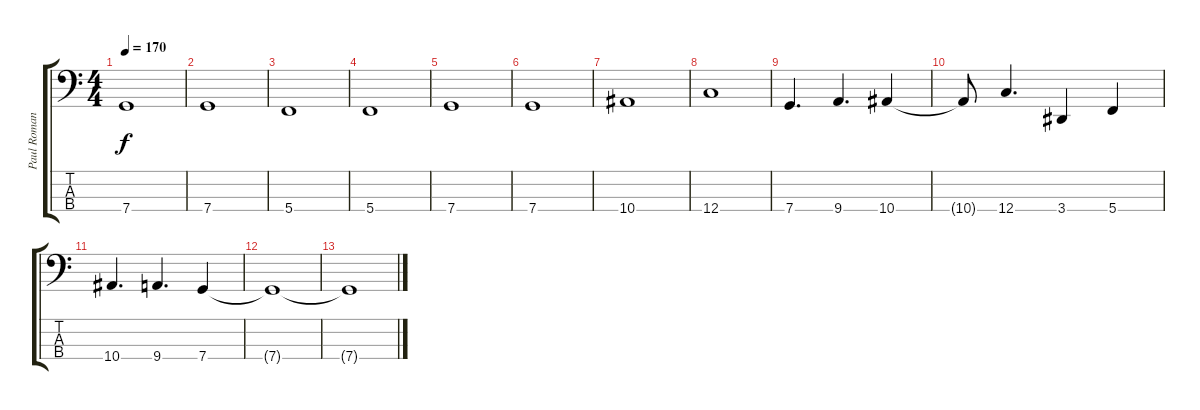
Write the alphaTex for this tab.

\track ("Paul Romanko" "Paul Roman") {instrument electricbasspick}
\staff {score tabs}
\tuning (F2 C2 G1 C1) {hide}
\ts (4 4)
\tempo 170
\clef f4
\ks c
7.4.1{dy f} |
7.4.1 |
5.4.1 |
5.4.1 |
7.4.1 |
7.4.1 |
10.4.1 |
12.4.1 |
7.4.4{d} 9.4.4{d} 10.4.4 |
10.4{t}.8 12.4.4{d} 3.4.4 5.4.4 |
10.4.4{d} 9.4.4{d} 7.4.4 |
7.4{t}.1 |
7.4{t}.1
